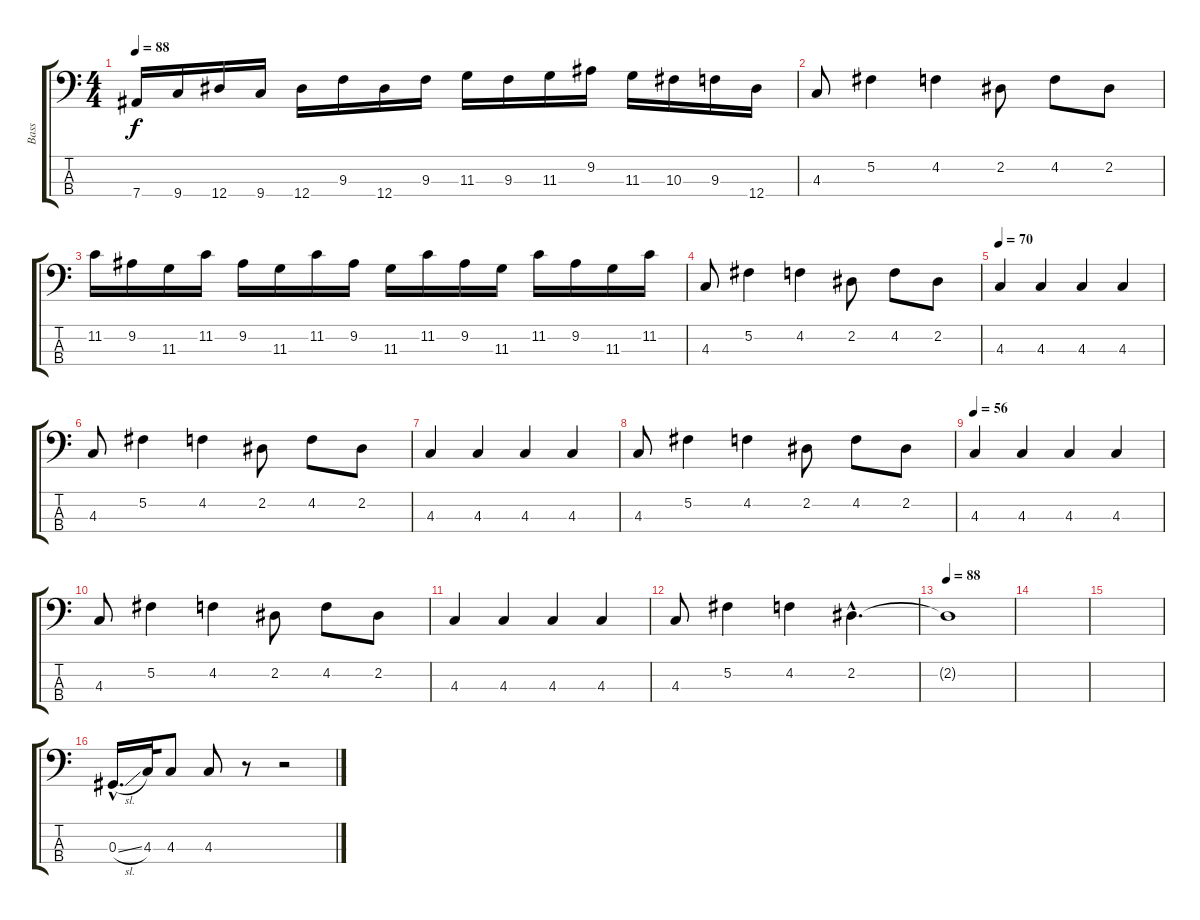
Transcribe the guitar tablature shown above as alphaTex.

\track ("Bass" "Bass") {instrument electricbasspick}
\staff {score tabs}
\tuning (Gb2 Db2 Ab1 Eb1) {hide}
\ts (4 4)
\tempo 88
\clef f4
\ks c
7.4.16{dy f} 9.4.16 12.4.16 9.4.16 12.4.16 9.3.16 12.4.16 9.3.16 11.3.16 9.3.16 11.3.16 9.2.16 11.3.16 10.3.16 9.3.16 12.4.16 |
4.3.8 5.2.4 4.2.4 2.2.8 4.2.8 2.2.8 |
11.2.16 9.2.16 11.3.16 11.2.16 9.2.16 11.3.16 11.2.16 9.2.16 11.3.16 11.2.16 9.2.16 11.3.16 11.2.16 9.2.16 11.3.16 11.2.16 |
4.3.8 5.2.4 4.2.4 2.2.8 4.2.8 2.2.8 |
\tempo 70
4.3.4 4.3.4 4.3.4 4.3.4 |
4.3.8 5.2.4 4.2.4 2.2.8 4.2.8 2.2.8 |
4.3.4 4.3.4 4.3.4 4.3.4 |
4.3.8 5.2.4 4.2.4 2.2.8 4.2.8 2.2.8 |
\tempo 56
4.3.4 4.3.4 4.3.4 4.3.4 |
4.3.8 5.2.4 4.2.4 2.2.8 4.2.8 2.2.8 |
4.3.4 4.3.4 4.3.4 4.3.4 |
4.3.8 5.2.4 4.2.4 2.2{hac}.4{d} |
\tempo 88
2.2{t}.1 |
|
|
0.3{sl hac}.16{d} 4.3.32 4.3.8 4.3.8 r.8 r.2
